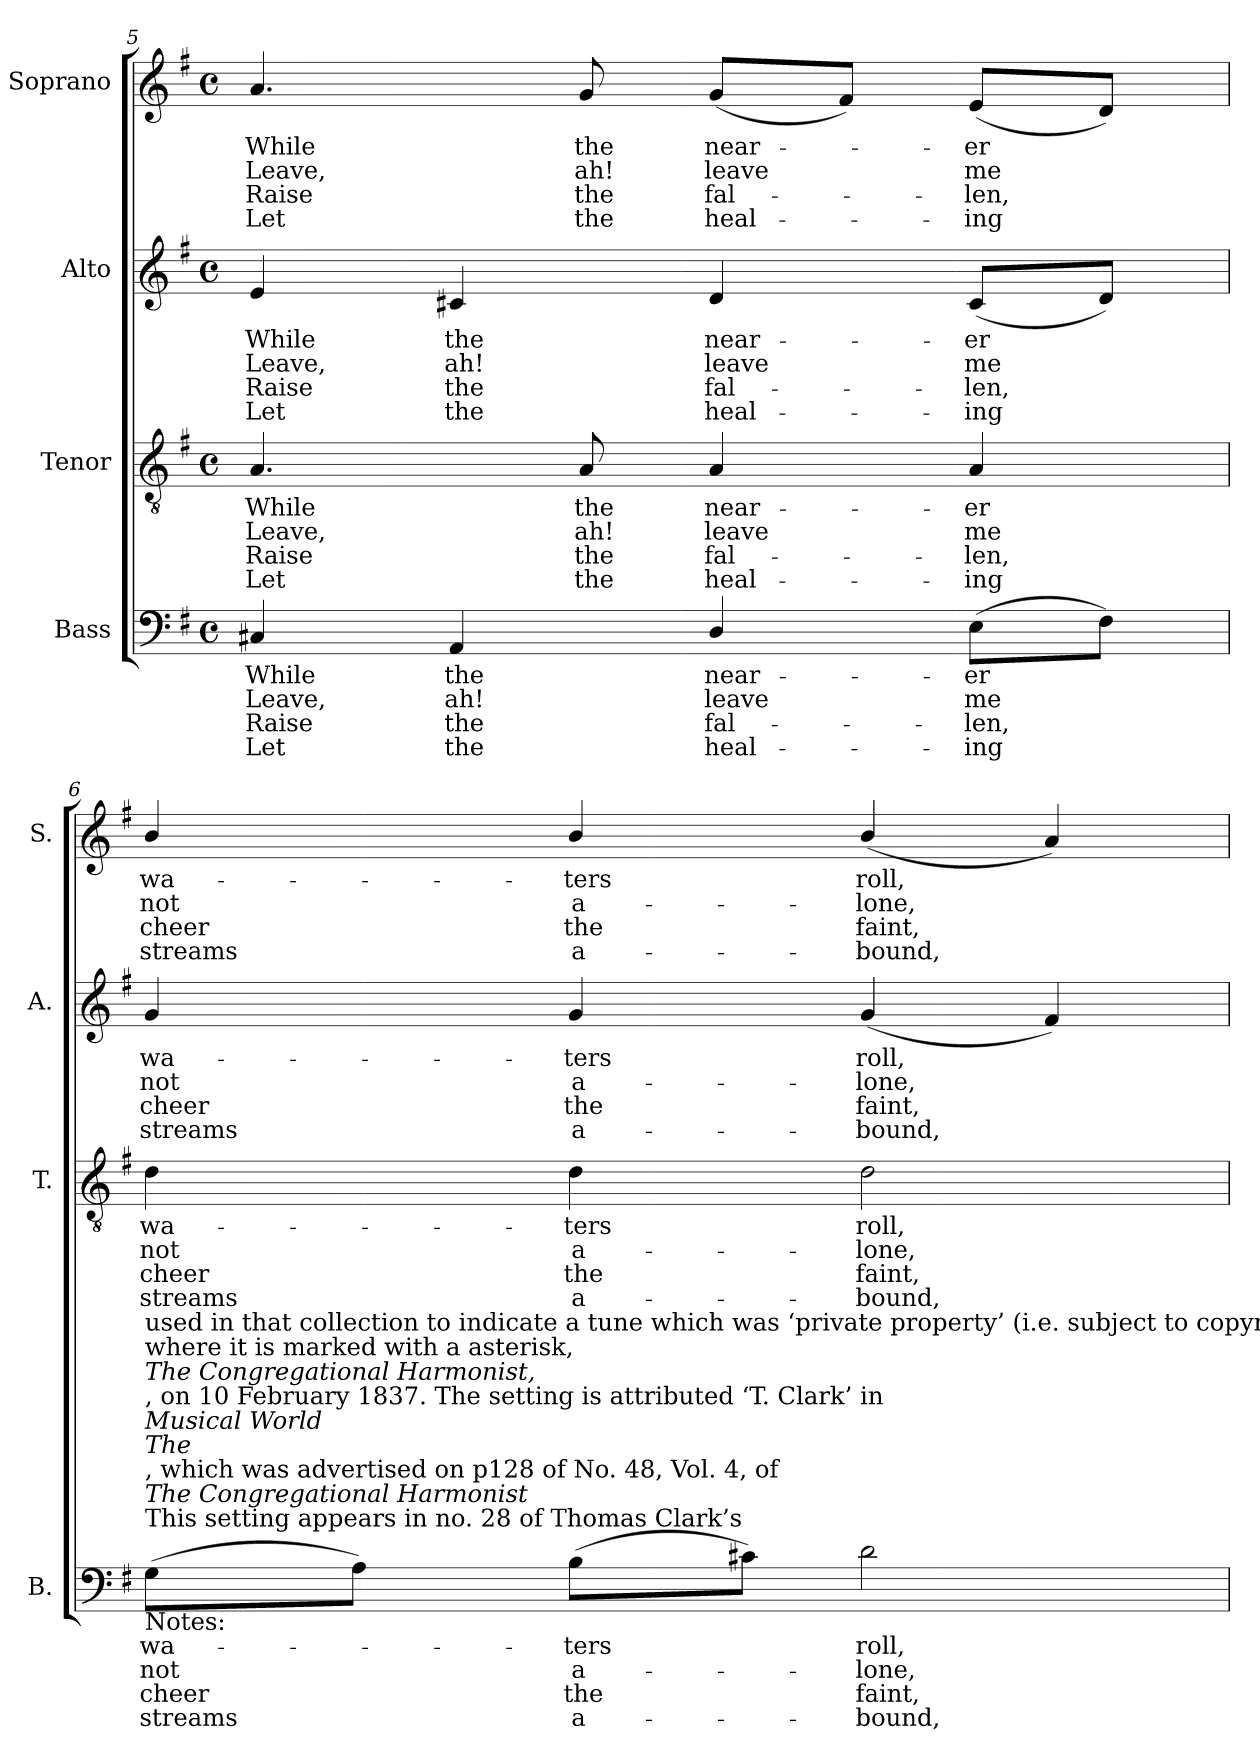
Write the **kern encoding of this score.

**kern	**text	**text	**text	**text	**kern	**text	**text	**text	**text	**kern	**text	**text	**text	**text	**kern	**text	**text	**text	**text
*part4	*part4	*part4	*part4	*part4	*part3	*part3	*part3	*part3	*part3	*part2	*part2	*part2	*part2	*part2	*part1	*part1	*part1	*part1	*part1
*staff4	*staff4	*staff4	*staff4	*staff4	*staff3	*staff3	*staff3	*staff3	*staff3	*staff2	*staff2	*staff2	*staff2	*staff2	*staff1	*staff1	*staff1	*staff1	*staff1
*I"Bass	*	*	*	*	*I"Tenor	*	*	*	*	*I"Alto	*	*	*	*	*I"Soprano	*	*	*	*
*I'B.	*	*	*	*	*I'T.	*	*	*	*	*I'A.	*	*	*	*	*I'S.	*	*	*	*
*clefF4	*	*	*	*	*clefGv2	*	*	*	*	*clefG2	*	*	*	*	*clefG2	*	*	*	*
*	*	*	*	*	*ITrd7c12	*	*	*	*	*	*	*	*	*	*	*	*	*	*
*k[f#]	*	*	*	*	*k[f#]	*	*	*	*	*k[f#]	*	*	*	*	*k[f#]	*	*	*	*
*G:	*	*	*	*	*G:	*	*	*	*	*G:	*	*	*	*	*G:	*	*	*	*
*M4/4	*	*	*	*	*M4/4	*	*	*	*	*M4/4	*	*	*	*	*M4/4	*	*	*	*
*met(c)	*	*	*	*	*met(c)	*	*	*	*	*met(c)	*	*	*	*	*met(c)	*	*	*	*
=5	=5	=5	=5	=5	=5	=5	=5	=5	=5	=5	=5	=5	=5	=5	=5	=5	=5	=5	=5
!	!LO:LY:b:color=#000000	!LO:LY:b:color=#000000	!LO:LY:b:color=#000000	!LO:LY:b:color=#000000	!	!	!	!	!	!	!	!	!	!	!	!	!	!	!
!	!	!	!	!	!	!LO:LY:b:color=#000000	!LO:LY:b:color=#000000	!LO:LY:b:color=#000000	!LO:LY:b:color=#000000	!	!	!	!	!	!	!	!	!	!
!	!	!	!	!	!	!	!	!	!	!	!LO:LY:b:color=#000000	!LO:LY:b:color=#000000	!LO:LY:b:color=#000000	!LO:LY:b:color=#000000	!	!	!	!	!
!	!	!	!	!	!	!	!	!	!	!	!	!	!	!	!	!LO:LY:b:color=#000000	!LO:LY:b:color=#000000	!LO:LY:b:color=#000000	!LO:LY:b:color=#000000
4C#Xi/	While	Leave,	Raise	Let	4.AAi/	While	Leave,	Raise	Let	4ei/	While	Leave,	Raise	Let	4.ai/	While	Leave,	Raise	Let
!	!LO:LY:b:color=#000000	!LO:LY:b:color=#000000	!LO:LY:b:color=#000000	!LO:LY:b:color=#000000	!	!	!	!	!	!	!	!	!	!	!	!	!	!	!
!	!	!	!	!	!	!	!	!	!	!	!LO:LY:b:color=#000000	!LO:LY:b:color=#000000	!LO:LY:b:color=#000000	!LO:LY:b:color=#000000	!	!	!	!	!
4AAi/	the	ah!	the	the	.	.	.	.	.	4c#Xi/	the	ah!	the	the	.	.	.	.	.
!	!	!	!	!	!	!LO:LY:b:color=#000000	!LO:LY:b:color=#000000	!LO:LY:b:color=#000000	!LO:LY:b:color=#000000	!	!	!	!	!	!	!	!	!	!
!	!	!	!	!	!	!	!	!	!	!	!	!	!	!	!	!LO:LY:b:color=#000000	!LO:LY:b:color=#000000	!LO:LY:b:color=#000000	!LO:LY:b:color=#000000
.	.	.	.	.	8AAi/	the	ah!	the	the	.	.	.	.	.	8gi/	the	ah!	the	the
!	!LO:LY:b:color=#000000	!LO:LY:b:color=#000000	!LO:LY:b:color=#000000	!LO:LY:b:color=#000000	!	!	!	!	!	!	!	!	!	!	!	!	!	!	!
!	!	!	!	!	!	!LO:LY:b:color=#000000	!LO:LY:b:color=#000000	!LO:LY:b:color=#000000	!LO:LY:b:color=#000000	!	!	!	!	!	!	!	!	!	!
!	!	!	!	!	!	!	!	!	!	!	!LO:LY:b:color=#000000	!LO:LY:b:color=#000000	!LO:LY:b:color=#000000	!LO:LY:b:color=#000000	!	!	!	!	!
!	!	!	!	!	!	!	!	!	!	!	!	!	!	!	!	!LO:LY:b:color=#000000	!LO:LY:b:color=#000000	!LO:LY:b:color=#000000	!LO:LY:b:color=#000000
4Di/	near-	leave	fal-	-heal-	4AAi/	near-	leave	fal-	-heal-	4di/	near-	leave	fal-	-heal-	(8gi/L	near-	leave	fal-	-heal-
.	.	.	.	.	.	.	.	.	.	.	.	.	.	.	8f#i/J)	.	.	.	.
!	!LO:LY:b:color=#000000	!LO:LY:b:color=#000000	!LO:LY:b:color=#000000	!LO:LY:b:color=#000000	!	!	!	!	!	!	!	!	!	!	!	!	!	!	!
!	!	!	!	!	!	!LO:LY:b:color=#000000	!LO:LY:b:color=#000000	!LO:LY:b:color=#000000	!LO:LY:b:color=#000000	!	!	!	!	!	!	!	!	!	!
!	!	!	!	!	!	!	!	!	!	!	!LO:LY:b:color=#000000	!LO:LY:b:color=#000000	!LO:LY:b:color=#000000	!LO:LY:b:color=#000000	!	!	!	!	!
!	!	!	!	!	!	!	!	!	!	!	!	!	!	!	!	!LO:LY:b:color=#000000	!LO:LY:b:color=#000000	!LO:LY:b:color=#000000	!LO:LY:b:color=#000000
(8Ei\L	-er	me	-len,	ing	4AAi/	-er	me	-len,	ing	(8c#i/L	-er	me	-len,	ing	(8ei/L	-er	me	-len,	ing
8F#i\J)	.	.	.	.	.	.	.	.	.	8di/J)	.	.	.	.	8di/J)	.	.	.	.
!!LO:LB:g=z
=6	=6	=6	=6	=6	=6	=6	=6	=6	=6	=6	=6	=6	=6	=6	=6	=6	=6	=6	=6
!	!LO:LY:b:color=#000000	!LO:LY:b:color=#000000	!LO:LY:b:color=#000000	!LO:LY:b:color=#000000	!	!	!	!	!	!	!	!	!	!	!	!	!	!	!
!	!	!	!	!	!	!LO:LY:b:color=#000000	!LO:LY:b:color=#000000	!LO:LY:b:color=#000000	!LO:LY:b:color=#000000	!	!	!	!	!	!	!	!	!	!
!	!	!	!	!	!	!	!	!	!	!	!LO:LY:b:color=#000000	!LO:LY:b:color=#000000	!LO:LY:b:color=#000000	!LO:LY:b:color=#000000	!	!	!	!	!
!LO:TX:b:t=Notes&colon;	!	!	!	!	!	!	!	!	!	!	!	!	!	!	!	!	!	!	!
!LO:TX:t=This setting appears in no. 28 of Thomas Clark’s	!	!	!	!	!	!	!	!	!	!	!	!	!	!	!	!	!	!	!
!LO:TX:i:t=The Congregational Harmonist	!	!	!	!	!	!	!	!	!	!	!	!	!	!	!	!	!	!	!
!LO:TX:t=, which was advertised on p128 of No. 48, Vol. 4, of	!	!	!	!	!	!	!	!	!	!	!	!	!	!	!	!	!	!	!
!LO:TX:i:t=The	!	!	!	!	!	!	!	!	!	!	!	!	!	!	!	!	!	!	!
!LO:TX:i:t=Musical World	!	!	!	!	!	!	!	!	!	!	!	!	!	!	!	!	!	!	!
!LO:TX:t=, on 10 February 1837.  The setting is attributed ‘T. Clark’ in	!	!	!	!	!	!	!	!	!	!	!	!	!	!	!	!	!	!	!
!LO:TX:i:t=The Congregational Harmonist,	!	!	!	!	!	!	!	!	!	!	!	!	!	!	!	!	!	!	!
!LO:TX:t=where it is marked with a asterisk,	!	!	!	!	!	!	!	!	!	!	!	!	!	!	!	!	!	!	!
!LO:TX:t=used in that collection to indicate a tune which was ‘private property’ (i.e. subject to copyright, but which had previously been published).	!	!	!	!	!	!	!	!	!	!	!	!	!	!	!	!	!	!	!
!	!	!	!	!	!	!	!	!	!	!	!	!	!	!	!	!LO:LY:b:color=#000000	!LO:LY:b:color=#000000	!LO:LY:b:color=#000000	!LO:LY:b:color=#000000
(8Gi\L	wa-	not	cheer	streams	4Di\	wa-	not	cheer	streams	4gi/	wa-	not	cheer	streams	4bi/	wa-	not	cheer	streams
8Ai\J)	.	.	.	.	.	.	.	.	.	.	.	.	.	.	.	.	.	.	.
!	!LO:LY:b:color=#000000	!LO:LY:b:color=#000000	!LO:LY:b:color=#000000	!LO:LY:b:color=#000000	!	!	!	!	!	!	!	!	!	!	!	!	!	!	!
!	!	!	!	!	!	!LO:LY:b:color=#000000	!LO:LY:b:color=#000000	!LO:LY:b:color=#000000	!LO:LY:b:color=#000000	!	!	!	!	!	!	!	!	!	!
!	!	!	!	!	!	!	!	!	!	!	!LO:LY:b:color=#000000	!LO:LY:b:color=#000000	!LO:LY:b:color=#000000	!LO:LY:b:color=#000000	!	!	!	!	!
!	!	!	!	!	!	!	!	!	!	!	!	!	!	!	!	!LO:LY:b:color=#000000	!LO:LY:b:color=#000000	!LO:LY:b:color=#000000	!LO:LY:b:color=#000000
(8Bi\L	-ters	a-	the	a-	4Di\	-ters	a-	the	a-	4gi/	-ters	a-	the	a-	4bi/	-ters	a-	the	a-
8c#Xi\J)	.	.	.	.	.	.	.	.	.	.	.	.	.	.	.	.	.	.	.
!	!LO:LY:b:color=#000000	!LO:LY:b:color=#000000	!LO:LY:b:color=#000000	!LO:LY:b:color=#000000	!	!	!	!	!	!	!	!	!	!	!	!	!	!	!
!	!	!	!	!	!	!LO:LY:b:color=#000000	!LO:LY:b:color=#000000	!LO:LY:b:color=#000000	!LO:LY:b:color=#000000	!	!	!	!	!	!	!	!	!	!
!	!	!	!	!	!	!	!	!	!	!	!LO:LY:b:color=#000000	!LO:LY:b:color=#000000	!LO:LY:b:color=#000000	!LO:LY:b:color=#000000	!	!	!	!	!
!	!	!	!	!	!	!	!	!	!	!	!	!	!	!	!	!LO:LY:b:color=#000000	!LO:LY:b:color=#000000	!LO:LY:b:color=#000000	!LO:LY:b:color=#000000
2di\	roll,	-lone,	-faint,	bound,	2Di\	roll,	-lone,	-faint,	bound,	(4gi/	roll,	-lone,	-faint,	bound,	(4bi/	roll,	-lone,	-faint,	bound,
.	.	.	.	.	.	.	.	.	.	4f#i/)	.	.	.	.	4ai/)	.	.	.	.
=	=	=	=	=	=	=	=	=	=	=	=	=	=	=	=	=	=	=	=
*-	*-	*-	*-	*-	*-	*-	*-	*-	*-	*-	*-	*-	*-	*-	*-	*-	*-	*-	*-
